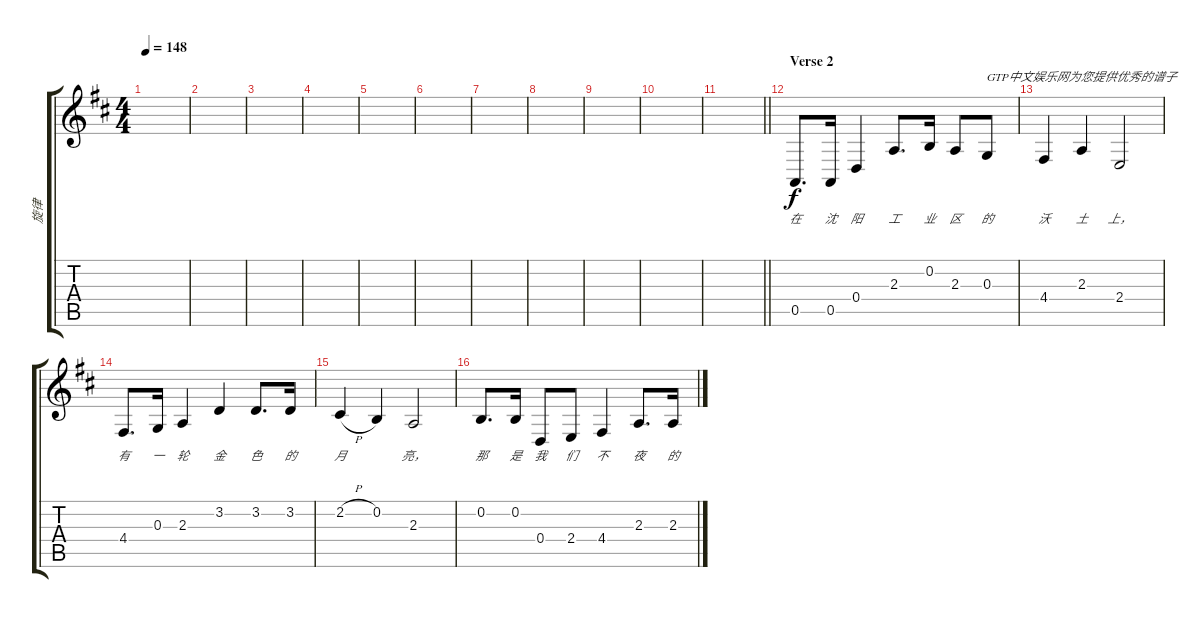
\track ("旋律" "旋律") {instrument brightacousticpiano}
\staff {score tabs}
\tuning (E4 B3 G3 D3 A2 E2) {hide}
\ts (4 4)
\tempo 148
\clef g2
\ks d
|
|
|
|
|
|
|
|
|
|
\barLineRight lightlight
|
\section ("" "Verse 2")
0.5.8{d lyrics (0 "在") lyrics (1 "") lyrics (2 "") lyrics (3 "") lyrics (4 "")} 0.5.16{lyrics (0 "沈") lyrics (1 "") lyrics (2 "") lyrics (3 "") lyrics (4 "")} 0.4.4{lyrics (0 "阳") lyrics (1 "") lyrics (2 "") lyrics (3 "") lyrics (4 "")} 2.3.8{d lyrics (0 "工") lyrics (1 "") lyrics (2 "") lyrics (3 "") lyrics (4 "")} 0.2.16{lyrics (0 "业") lyrics (1 "") lyrics (2 "") lyrics (3 "") lyrics (4 "")} 2.3.8{lyrics (0 "区") lyrics (1 "") lyrics (2 "") lyrics (3 "") lyrics (4 "")} 0.3.8{txt "GTP中文娱乐网为您提供优秀的谱子" lyrics (0 "的") lyrics (1 "") lyrics (2 "") lyrics (3 "") lyrics (4 "")} |
4.4.4{lyrics (0 "沃") lyrics (1 "") lyrics (2 "") lyrics (3 "") lyrics (4 "")} 2.3.4{lyrics (0 "土") lyrics (1 "") lyrics (2 "") lyrics (3 "") lyrics (4 "")} 2.4.2{lyrics (0 "上，") lyrics (1 "") lyrics (2 "") lyrics (3 "") lyrics (4 "")} |
4.4.8{d lyrics (0 "有") lyrics (1 "") lyrics (2 "") lyrics (3 "") lyrics (4 "")} 0.3.16{lyrics (0 "一") lyrics (1 "") lyrics (2 "") lyrics (3 "") lyrics (4 "")} 2.3.4{lyrics (0 "轮") lyrics (1 "") lyrics (2 "") lyrics (3 "") lyrics (4 "")} 3.2.4{lyrics (0 "金") lyrics (1 "") lyrics (2 "") lyrics (3 "") lyrics (4 "")} 3.2.8{d lyrics (0 "色") lyrics (1 "") lyrics (2 "") lyrics (3 "") lyrics (4 "")} 3.2.16{lyrics (0 "的") lyrics (1 "") lyrics (2 "") lyrics (3 "") lyrics (4 "")} |
2.2{h}.4{lyrics (0 "月") lyrics (1 "") lyrics (2 "") lyrics (3 "") lyrics (4 "")} 0.2.4{lyrics (0 "") lyrics (1 "") lyrics (2 "") lyrics (3 "") lyrics (4 "")} 2.3.2{lyrics (0 "亮，") lyrics (1 "") lyrics (2 "") lyrics (3 "") lyrics (4 "")} |
0.2.8{d lyrics (0 "那") lyrics (1 "") lyrics (2 "") lyrics (3 "") lyrics (4 "")} 0.2.16{lyrics (0 "是") lyrics (1 "") lyrics (2 "") lyrics (3 "") lyrics (4 "")} 0.4.8{lyrics (0 "我") lyrics (1 "") lyrics (2 "") lyrics (3 "") lyrics (4 "")} 2.4.8{lyrics (0 "们") lyrics (1 "") lyrics (2 "") lyrics (3 "") lyrics (4 "")} 4.4.4{lyrics (0 "不") lyrics (1 "") lyrics (2 "") lyrics (3 "") lyrics (4 "")} 2.3.8{d lyrics (0 "夜") lyrics (1 "") lyrics (2 "") lyrics (3 "") lyrics (4 "")} 2.3.16{lyrics (0 "的") lyrics (1 "") lyrics (2 "") lyrics (3 "") lyrics (4 "")}
